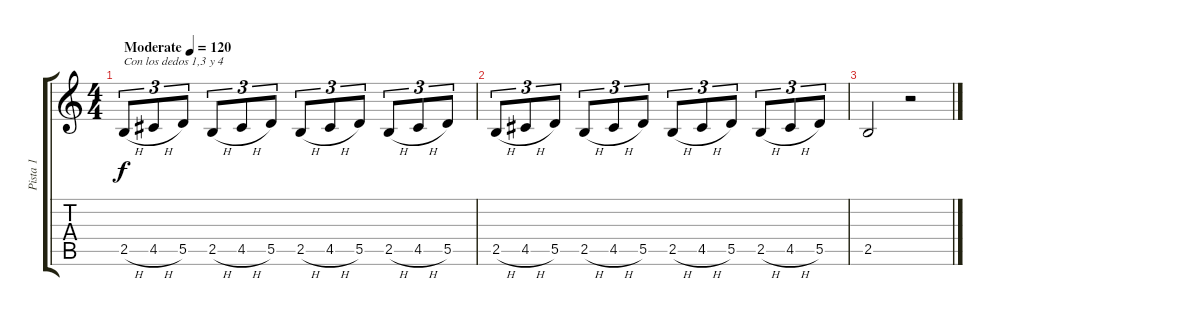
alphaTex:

\track ("Pista 1" "Pista 1") {instrument distortionguitar}
\staff {score tabs}
\tuning (E4 B3 G3 D3 A2 E2) {hide}
\ts (4 4)
\tempo (120 "Moderate")
\clef g2
\ks c
2.5{h}.8{tu (3 2) txt "Con los dedos 1,3 y 4" dy f instrument distortionguitar} 4.5{h}.8{tu (3 2)} 5.5.8{tu (3 2)} 2.5{h}.8{tu (3 2)} 4.5{h}.8{tu (3 2)} 5.5.8{tu (3 2)} 2.5{h}.8{tu (3 2)} 4.5{h}.8{tu (3 2)} 5.5.8{tu (3 2)} 2.5{h}.8{tu (3 2)} 4.5{h}.8{tu (3 2)} 5.5.8{tu (3 2)} |
2.5{h}.8{tu (3 2)} 4.5{h}.8{tu (3 2)} 5.5.8{tu (3 2)} 2.5{h}.8{tu (3 2)} 4.5{h}.8{tu (3 2)} 5.5.8{tu (3 2)} 2.5{h}.8{tu (3 2)} 4.5{h}.8{tu (3 2)} 5.5.8{tu (3 2)} 2.5{h}.8{tu (3 2)} 4.5{h}.8{tu (3 2)} 5.5.8{tu (3 2)} |
2.5.2 r.2
